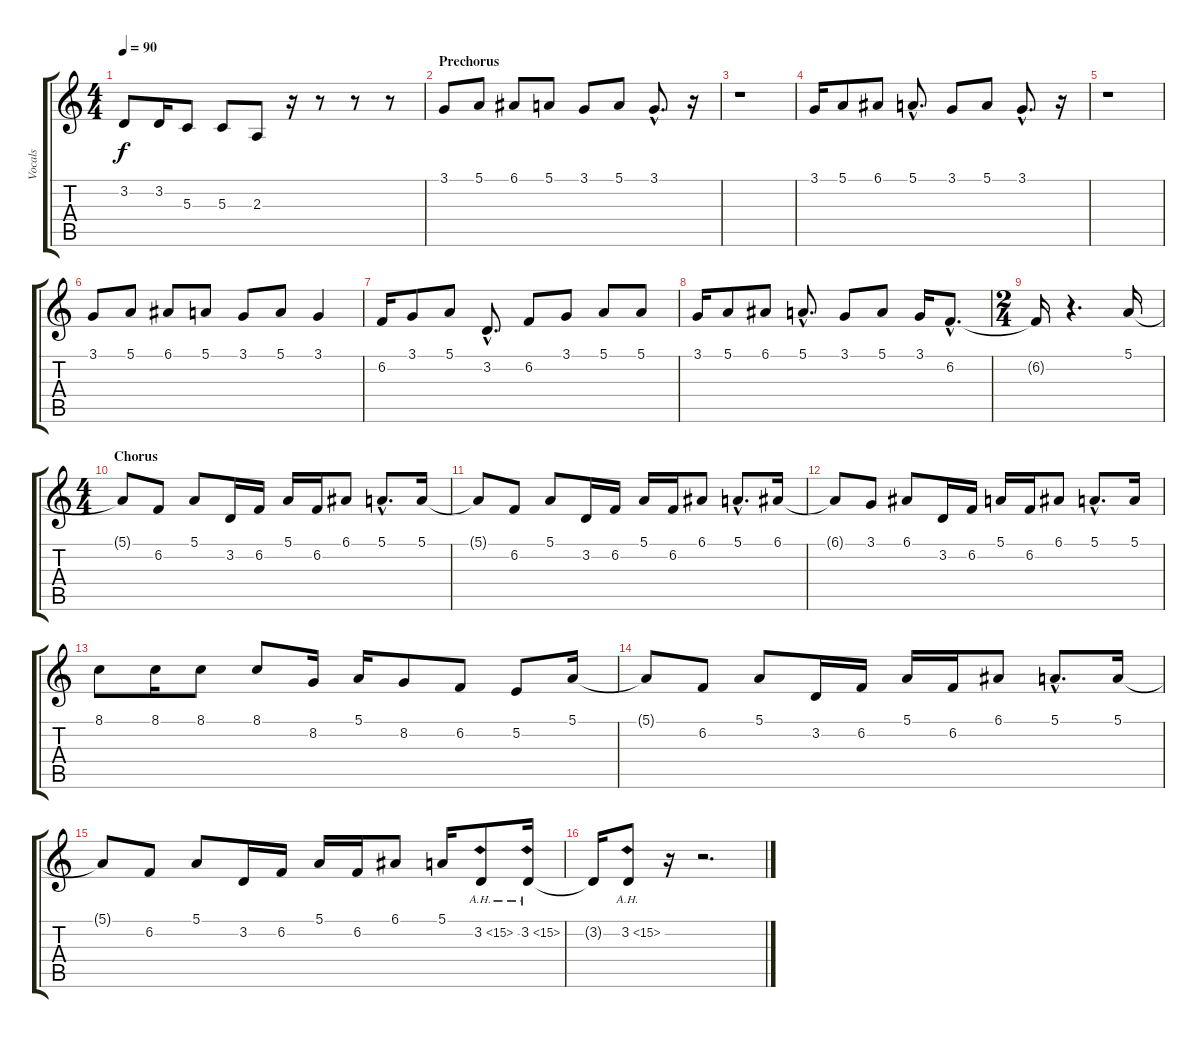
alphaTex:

\track ("Vocals" "Vocals") {instrument oboe}
\staff {score tabs}
\tuning (E4 B3 G3 D3 A2 D2) {hide}
\ts (4 4)
\tempo 90
\clef g2
\ks c
3.2.8{dy f} 3.2.16 5.3.8 5.3.8 2.3.8 r.16 r.8 r.8 r.8 |
\section ("" "Prechorus")
3.1.8 5.1.8 6.1.8 5.1.8 3.1.8 5.1.8 3.1{hac}.8{d} r.16 |
r.1 |
3.1.16 5.1.8 6.1.8 5.1{hac}.8{d} 3.1.8 5.1.8 3.1{hac}.8{d} r.16 |
r.1 |
3.1.8 5.1.8 6.1.8 5.1.8 3.1.8 5.1.8 3.1.4 |
6.2.16 3.1.8 5.1.8 3.2{hac}.8{d} 6.2.8 3.1.8 5.1.8 5.1.8 |
3.1.16 5.1.8 6.1.8 5.1{hac}.8{d} 3.1.8 5.1.8 3.1.16 6.2{hac}.8{d} |
\ts (2 4)
6.2{t}.16 r.4{d} 5.1.16 |
\ts (4 4)
\section ("" "Chorus")
5.1{t}.8 6.2.8 5.1.8 3.2.16 6.2.16 5.1.16 6.2.16 6.1.8 5.1{hac}.8{d} 5.1.16 |
5.1{t}.8 6.2.8 5.1.8 3.2.16 6.2.16 5.1.16 6.2.16 6.1.8 5.1{hac}.8{d} 6.1.16 |
6.1{t}.8 3.1.8 6.1.8 3.2.16 6.2.16 5.1.16 6.2.16 6.1.8 5.1{hac}.8{d} 5.1.16 |
8.1.8 8.1.16 8.1.8 8.1.8 8.2.16 5.1.16 8.2.8 6.2.8 5.2.8 5.1.16 |
5.1{t}.8 6.2.8 5.1.8 3.2.16 6.2.16 5.1.16 6.2.16 6.1.8 5.1{hac}.8{d} 5.1.16 |
5.1{t}.8 6.2.8 5.1.8 3.2.16 6.2.16 5.1.16 6.2.16 6.1.8 5.1.16 3.2{ah 12}.8 3.2{ah 12}.16 |
3.2{t}.16 3.2{ah 12}.8 r.16 r.2{d}
